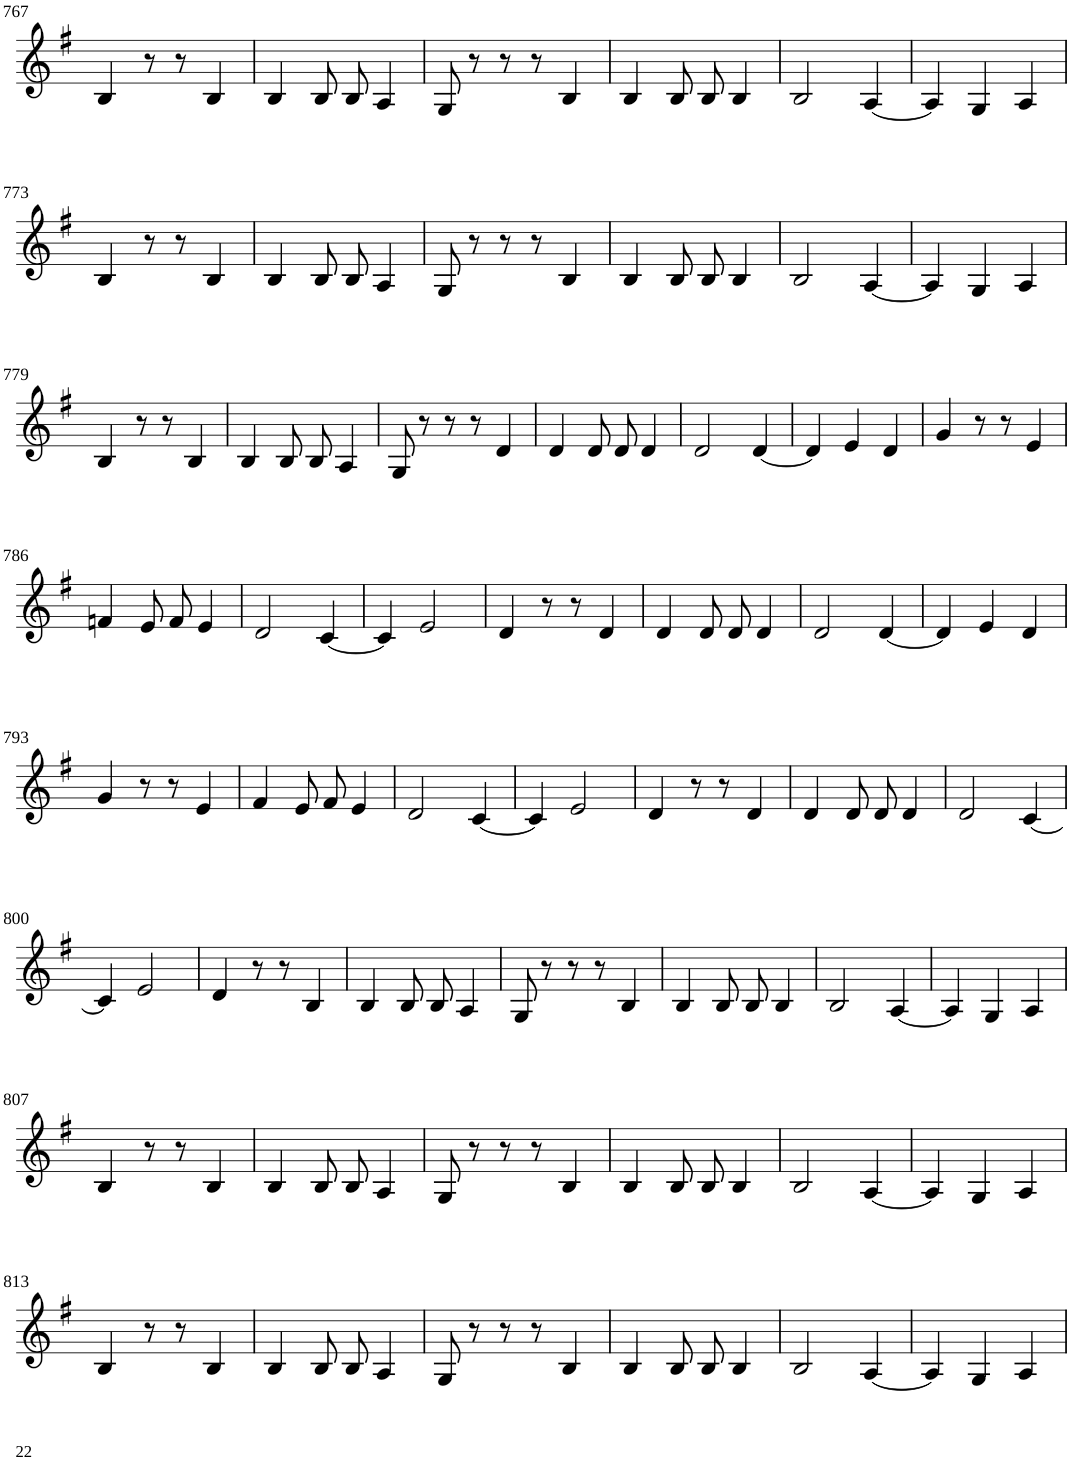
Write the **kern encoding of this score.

**kern
*part1
*staff1
*I"Violin
!!LO:PB:g=z
*clefG2
*k[f#]
*G:
*M6/8
=767
4B/
8r
8r
4B/
=768
4B/
8B/
8B/
4A/
=769
8G/
8r
8r
8r
4B/
=770
4B/
8B/
8B/
4B/
=771
2B/
[4A/
=772
4A/]
4G/
4A/
!!LO:LB:g=z
=773
4B/
8r
8r
4B/
=774
4B/
8B/
8B/
4A/
=775
8G/
8r
8r
8r
4B/
=776
4B/
8B/
8B/
4B/
=777
2B/
[4A/
=778
4A/]
4G/
4A/
!!LO:LB:g=z
=779
4B/
8r
8r
4B/
=780
4B/
8B/
8B/
4A/
=781
8G/
8r
8r
8r
4d/
=782
4d/
8d/
8d/
4d/
=783
2d/
[4d/
=784
4d/]
4e/
4d/
=785
4g/
8r
8r
4e/
!!LO:LB:g=z
=786
4fn/
8e/
8f/
4e/
=787
2d/
[4c/
=788
4c/]
2e/
=789
4d/
8r
8r
4d/
=790
4d/
8d/
8d/
4d/
=791
2d/
[4d/
=792
4d/]
4e/
4d/
!!LO:LB:g=z
=793
4g/
8r
8r
4e/
=794
4f#/
8e/
8f#/
4e/
=795
2d/
[4c/
=796
4c/]
2e/
=797
4d/
8r
8r
4d/
=798
4d/
8d/
8d/
4d/
=799
2d/
[4c/
!!LO:LB:g=z
=800
4c/]
2e/
=801
4d/
8r
8r
4B/
=802
4B/
8B/
8B/
4A/
=803
8G/
8r
8r
8r
4B/
=804
4B/
8B/
8B/
4B/
=805
2B/
[4A/
=806
4A/]
4G/
4A/
!!LO:LB:g=z
=807
4B/
8r
8r
4B/
=808
4B/
8B/
8B/
4A/
=809
8G/
8r
8r
8r
4B/
=810
4B/
8B/
8B/
4B/
=811
2B/
[4A/
=812
4A/]
4G/
4A/
!!LO:LB:g=z
=813
4B/
8r
8r
4B/
=814
4B/
8B/
8B/
4A/
=815
8G/
8r
8r
8r
4B/
=816
4B/
8B/
8B/
4B/
=817
2B/
[4A/
=818
4A/]
4G/
4A/
=
*-
